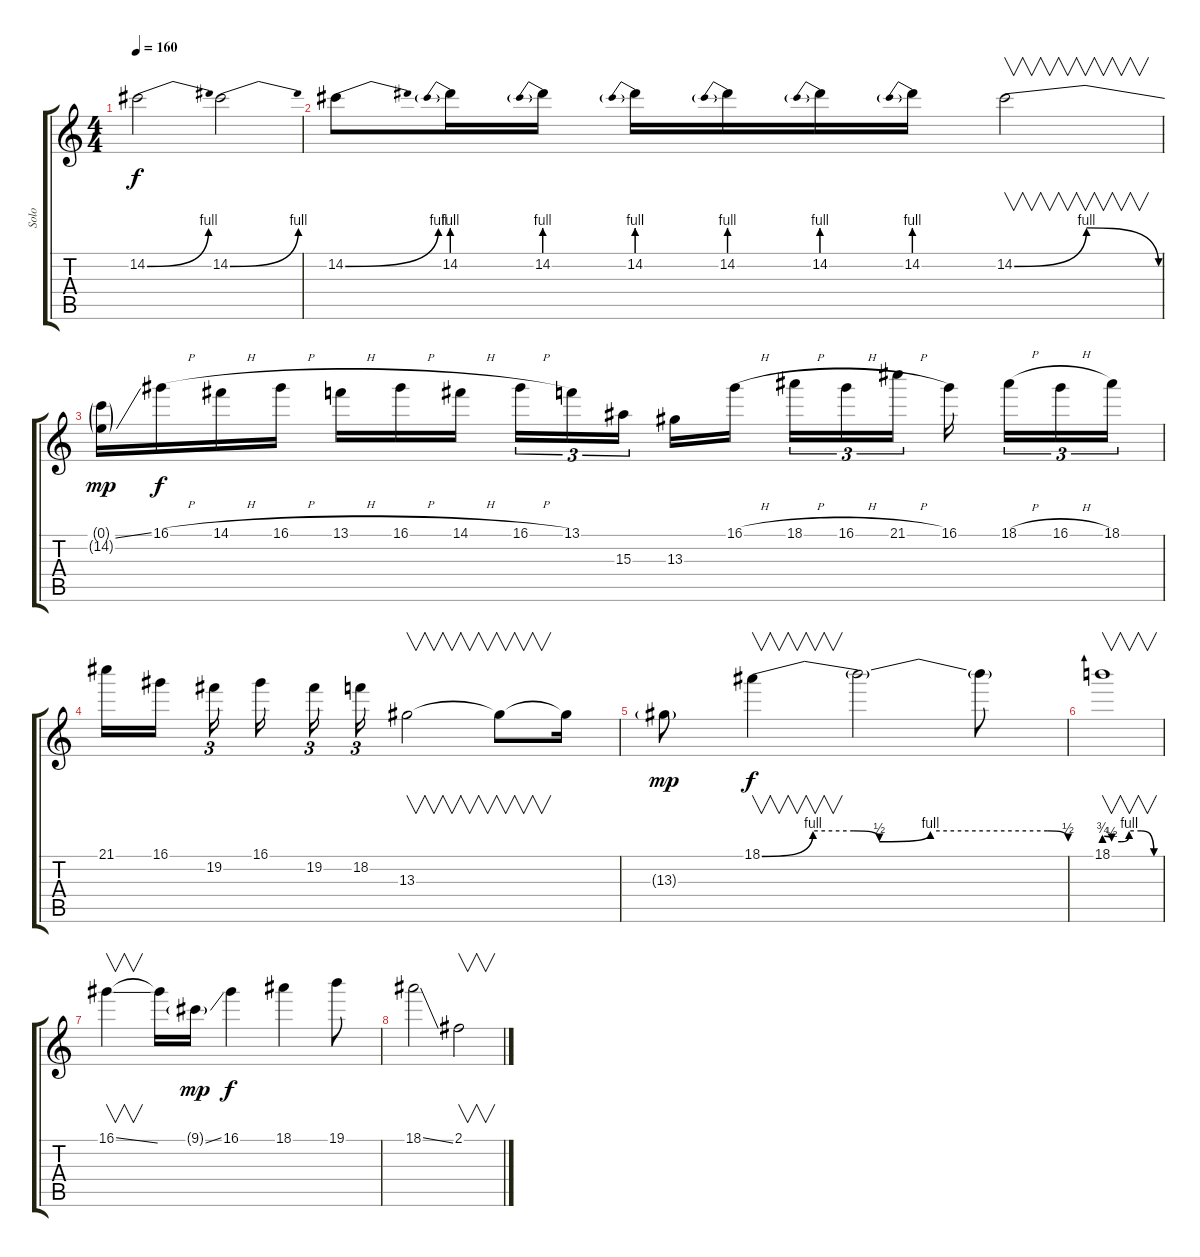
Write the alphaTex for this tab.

\track ("Solo" "Solo") {instrument distortionguitar}
\staff {score tabs}
\tuning (E4 B3 G3 D3 A2 E2) {hide}
\ts (4 4)
\tempo 160
\clef g2
\ks c
14.2{be (bend 0 0 60 4)}.2{dy f instrument distortionguitar} 14.2{be (bend 0 0 60 4)}.2 |
14.2{be (bend 0 0 60 4)}.8 14.2{be (prebend 0 4 60 4)}.16 14.2{be (prebend 0 4 60 4)}.16 14.2{be (prebend 0 4 60 4)}.16 14.2{be (prebend 0 4 60 4)}.16 14.2{be (prebend 0 4 60 4)}.16 14.2{be (prebend 0 4 60 4)}.16 14.2{be (bendrelease 0 0 15 4 30 4 60 0)}.2{v} |
(0.1{ss g} 14.2{t}).16{dy mp} 16.1{h}.16{dy f} 14.1{h}.16 16.1{h}.16 13.1{h}.16 16.1{h}.16 14.1{h}.16 16.1{h}.16{tu (3 2)} 13.1.16{tu (3 2)} 15.3.16{tu (3 2)} 13.3.16 16.1{h}.16 18.1{h}.16{tu (3 2)} 16.1{h}.16{tu (3 2)} 21.1{h}.16{tu (3 2)} 16.1.16 18.1{h}.16{tu (3 2)} 16.1{h}.16{tu (3 2)} 18.1.16{tu (3 2)} |
21.1.16 16.1.16 19.2.16{tu (3 2)} 16.1.16 19.2.16{tu (3 2)} 18.2.16{tu (3 2)} 13.3.2{v} 13.3{t}.8{v} 13.3{t}.16 |
13.3{g}.8{dy mp} 18.1{be (custom 0 0 10 4 18 4 23 2 33 4 56 4 60 2)}.4{v dy f} 18.1{t}.2 18.1{t}.8 |
18.1{be (custom 0 3 8 2 19 2 27 4 40 4 54 0 60 0)}.1{v} |
16.1{ss}.4{v} 16.1{t}.16 9.1{ss g}.16{dy mp} 16.1.4{dy f} 18.1.4 19.1.8 |
18.1{ss}.2 2.1.2{v}
